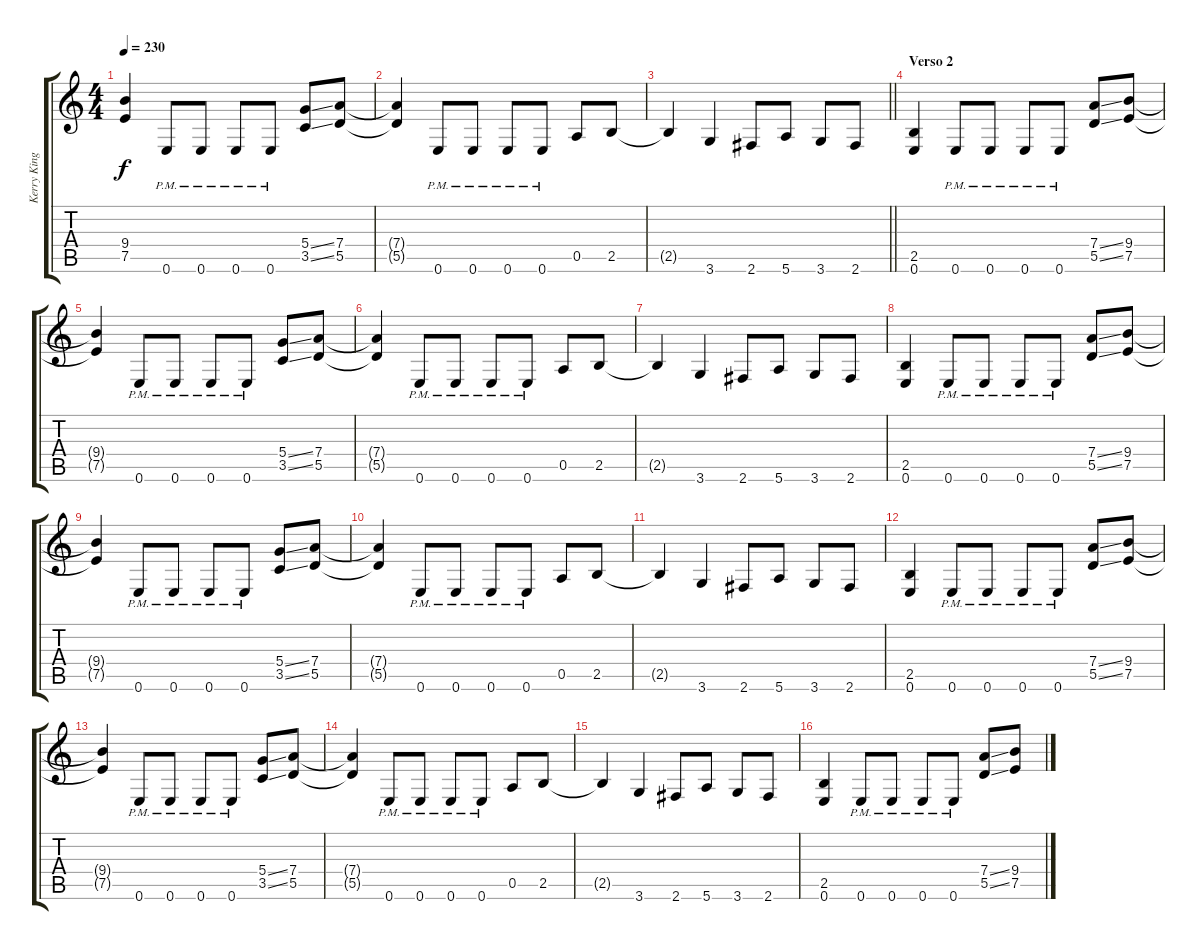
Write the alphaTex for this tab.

\track ("Kerry King" "Kerry King") {instrument distortionguitar}
\staff {score tabs}
\tuning (E4 B3 G3 D3 A2 E2) {hide}
\ts (4 4)
\tempo 230
\clef g2
\ks c
(9.4{t} 7.5{t}).4{dy f} 0.6{pm}.8 0.6{pm}.8 0.6{pm}.8 0.6{pm}.8 (5.4{ss} 3.5{ss}).8 (7.4 5.5).8 |
(7.4{t} 5.5{t}).4 0.6{pm}.8 0.6{pm}.8 0.6{pm}.8 0.6{pm}.8 0.5.8 2.5.8 |
\barLineRight lightlight
2.5{t}.4 3.6.4 2.6.8 5.6.8 3.6.8 2.6.8 |
\section ("" "Verso 2")
(2.5 0.6).4 0.6{pm}.8 0.6{pm}.8 0.6{pm}.8 0.6{pm}.8 (7.4{ss} 5.5{ss}).8 (9.4 7.5).8 |
(9.4{t} 7.5{t}).4 0.6{pm}.8 0.6{pm}.8 0.6{pm}.8 0.6{pm}.8 (5.4{ss} 3.5{ss}).8 (7.4 5.5).8 |
(7.4{t} 5.5{t}).4 0.6{pm}.8 0.6{pm}.8 0.6{pm}.8 0.6{pm}.8 0.5.8 2.5.8 |
2.5{t}.4 3.6.4 2.6.8 5.6.8 3.6.8 2.6.8 |
(2.5 0.6).4 0.6{pm}.8 0.6{pm}.8 0.6{pm}.8 0.6{pm}.8 (7.4{ss} 5.5{ss}).8 (9.4 7.5).8 |
(9.4{t} 7.5{t}).4 0.6{pm}.8 0.6{pm}.8 0.6{pm}.8 0.6{pm}.8 (5.4{ss} 3.5{ss}).8 (7.4 5.5).8 |
(7.4{t} 5.5{t}).4 0.6{pm}.8 0.6{pm}.8 0.6{pm}.8 0.6{pm}.8 0.5.8 2.5.8 |
2.5{t}.4 3.6.4 2.6.8 5.6.8 3.6.8 2.6.8 |
(2.5 0.6).4 0.6{pm}.8 0.6{pm}.8 0.6{pm}.8 0.6{pm}.8 (7.4{ss} 5.5{ss}).8 (9.4 7.5).8 |
(9.4{t} 7.5{t}).4 0.6{pm}.8 0.6{pm}.8 0.6{pm}.8 0.6{pm}.8 (5.4{ss} 3.5{ss}).8 (7.4 5.5).8 |
(7.4{t} 5.5{t}).4 0.6{pm}.8 0.6{pm}.8 0.6{pm}.8 0.6{pm}.8 0.5.8 2.5.8 |
2.5{t}.4 3.6.4 2.6.8 5.6.8 3.6.8 2.6.8 |
(2.5 0.6).4 0.6{pm}.8 0.6{pm}.8 0.6{pm}.8 0.6{pm}.8 (7.4{ss} 5.5{ss}).8 (9.4 7.5).8
